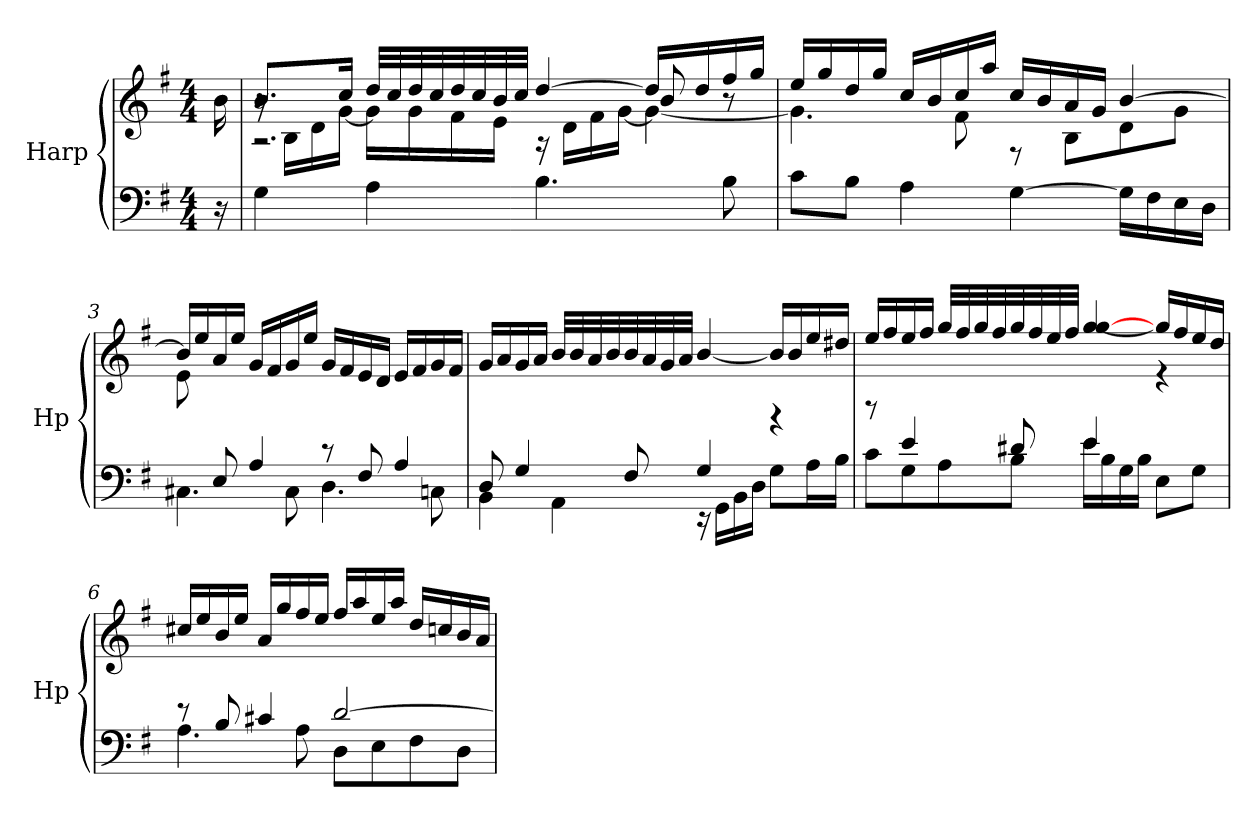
**kern	**kern
*part1	*part1
*staff2	*staff1
*I"Harp	*
*I'Hp	*
*clefF4	*clefG2
*k[f#]	*k[f#]
*M4/4	*M4/4
=	=
16r	16b\
=1	=1
*	*^
*	*	*^
4G\	8.b/L	16r	2.rA
.	.	16B\LL	.
.	.	16d\	.
.	16cc/Jk	[16g\JJ	.
4A\	32dd/LLL	16g\LL]	.
.	32cc/	.	.
.	32dd/	16g\	.
.	32cc/	.	.
.	32dd/	16f#\	.
.	32cc/	.	.
.	32b/	16e\JJ	.
.	32cc/JJJ	.	.
4.B\	[4dd/	16rA	.
.	.	16d\LL	.
.	.	16f#\	.
.	.	[16g\JJ	.
.	16dd/LL]	4g\_	8b/
.	16dd/	.	.
8B\	16ff#/	.	8r
.	16gg/JJ	.	.
*	*	*v	*v
=2	=2	=2
8c\L	16ee/LL	4.g\]
.	16gg/	.
8B\J	16dd/	.
.	16gg/JJ	.
4A\	16cc/LL	.
.	16b/	.
.	16cc/	8f#\
.	16aa/JJ	.
[4G\	16cc/LL	8rF
.	16b/	.
.	16a/	8B\L
.	16g/JJ	.
16G\LL]	[4b/	8d\
16F#\	.	.
16E\	.	8g\J
16D\JJ	.	.
!!LO:LB:g=z	!!
=3	=3	=3
*^	*	*
8ryy	4.C#X\	16b/LL]	8e\
.	.	16ee/	.
8E/	.	16a/	4.ryy
.	.	16ee/JJ	.
4A/	.	16g/LL	.
.	.	16f#/	.
.	8C#\	16g/	.
.	.	16ee/JJ	.
8ryy	4.D\	16g/LL	8rEE
.	.	16f#/	.
8F#/	.	16e/	4.ryy
.	.	16d/JJ	.
4A/	.	16e/LL	.
.	.	16f#/	.
.	8Cn\	16g/	.
.	.	16f#/JJ	.
=4	=4	=4	=4
8D/	4BB\	16g/LL	2.ryy
.	.	16a/	.
4G/	.	16g/	.
.	.	16a/JJ	.
.	4AA\	32b/LLL	.
.	.	32b/	.
.	.	32a/	.
.	.	32b/	.
8F#/	.	32b/	.
.	.	32a/	.
.	.	32g/	.
.	.	32a/JJJ	.
4G/	16rEE	[4b/	.
.	16GG\LL	.	.
.	16BB\	.	.
.	16D\JJ	.	.
4ryy	8G\L	16b/LL]	4rD
.	.	16b/	.
.	16A\L	16ee/	.
.	16B\JJ	16dd#X/JJ	.
!!LO:LB:g=z	!!
=5	=5	=5	=5
8ryy	8c\L	16ee/LL	8rF
.	.	16ff#/	.
4e/	8G\	16ee/	8ryy
.	.	16ff#/JJ	.
*	*	*v	*v
.	8A\	32gg/LLL
.	.	32ff#/
.	.	32gg/
.	.	32ff#/
8d#X/	8B\J	32gg/
.	.	32ff#/
.	.	32ee/
.	.	32ff#/JJJ
4e/	16e\LL	[4gg/ [4gg/
.	16B\	.
.	16G\	.
.	16B\JJ	.
*	*	*^
4ryy	8E\L	16gg/LL]	4r
.	.	16ff#/	.
.	8G\J	16ee/	.
.	.	16dd/JJ	.
=6	=6	=6	=6
8ryy	4.A\	16cc#X/LL	8rBB
.	.	16ee/	.
8B/	.	16b/	2..ryy
.	.	16ee/JJ	.
4c#X/	.	16a/LL	.
.	.	16gg/	.
.	8A\	16ff#/	.
.	.	16ee/JJ	.
[2d/	8D\L	16ff#/LL	.
.	.	16aa/	.
.	8E\	16ee/	.
.	.	16aa/JJ	.
.	8F#\	16dd/LL	.
.	.	16ccn/	.
.	8D\J	16b/	.
.	.	16a/JJ	.
*v	*v	*	*
*	*v	*v
=	=
*-	*-
